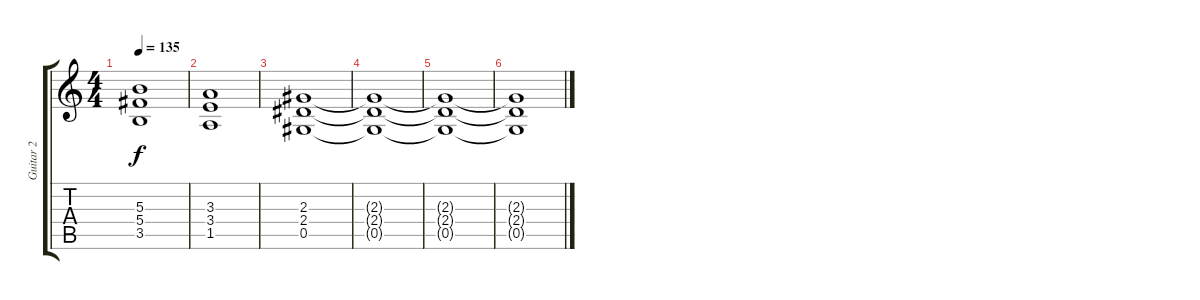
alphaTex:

\track ("Guitar 2" "Guitar 2") {instrument distortionguitar}
\staff {score tabs}
\tuning (Eb4 Bb3 Gb3 Db3 Ab2 Eb2) {hide}
\ts (4 4)
\tempo 135
\clef g2
\ks c
(5.3 5.4 3.5).1{dy f} |
(3.3 3.4 1.5).1 |
(2.3 2.4 0.5).1 |
(2.3{t} 2.4{t} 0.5{t}).1 |
(2.3{t} 2.4{t} 0.5{t}).1 |
(2.3{t} 2.4{t} 0.5{t}).1
